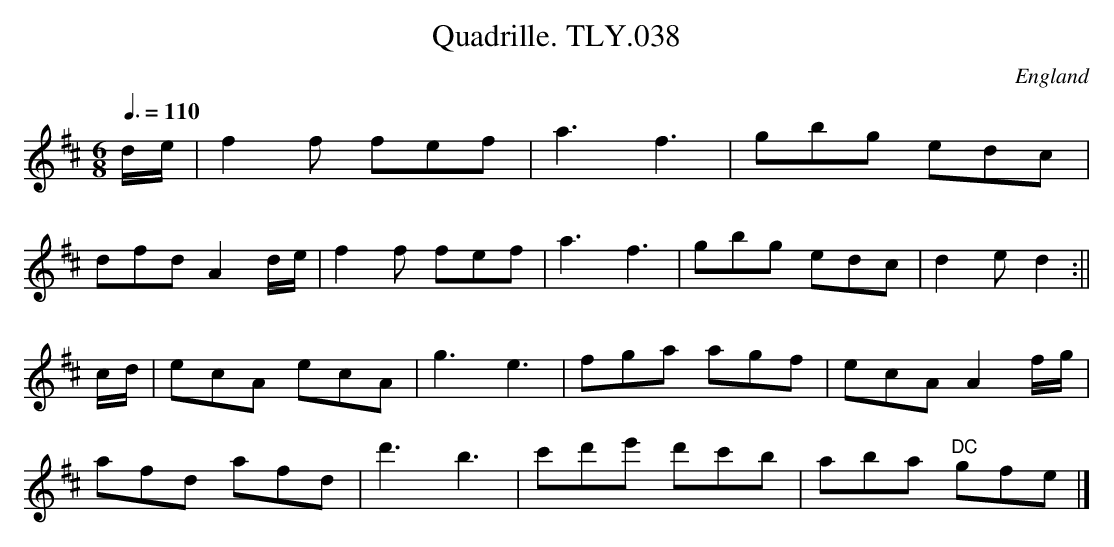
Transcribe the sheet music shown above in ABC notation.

X:1
T:Quadrille. TLY.038
M:6/8
L:1/8
Q:3/8=110
O:England
K:D major
d/2e/2|f2f fef|a3f3| gbg edc|!
dfd A2 d/2e/2|f2f fef|a3f3| gbg edc|d2e d2:||!
c/2d/2|ecA ecA| g3 e3| fga agf| ecA A2 f/2g/2|!
afd afd| d'3 b3|c'd'e' d'c'b|aba"^DC" gfe|]
